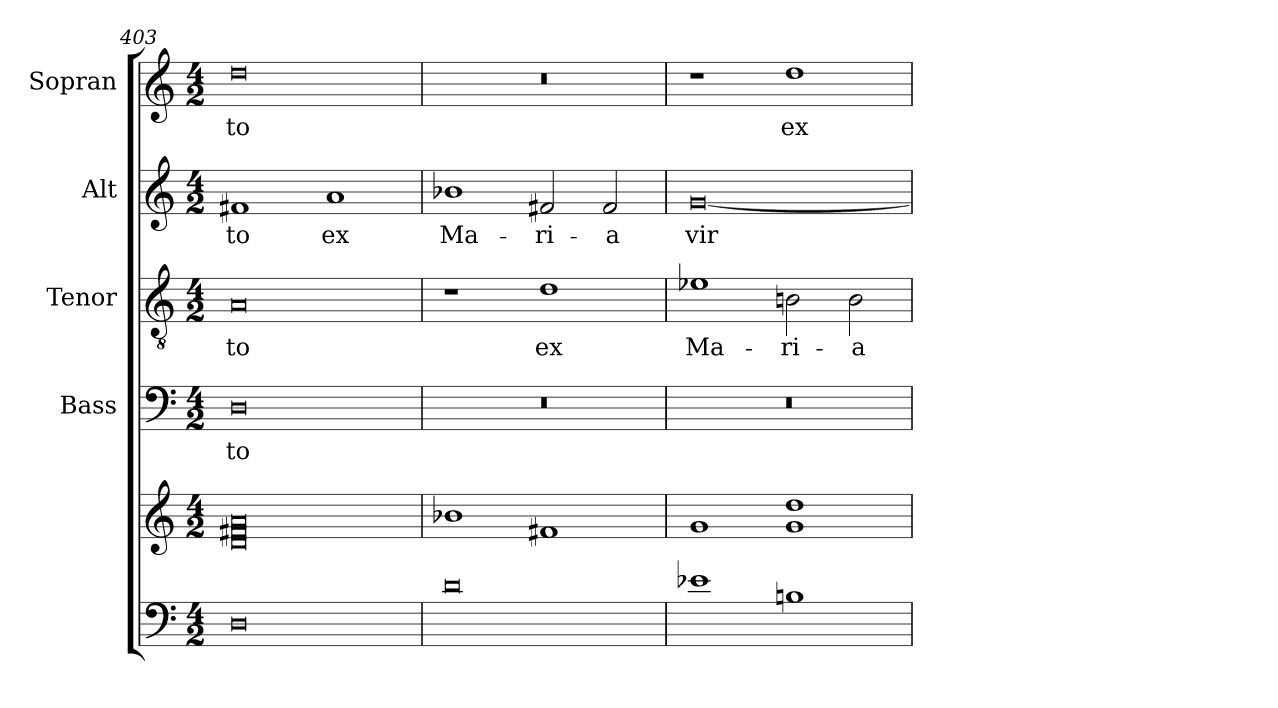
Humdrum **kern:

**kern	**kern	**kern	**text	**kern	**text	**kern	**text	**kern	**text
*part5	*part5	*part4	*part4	*part3	*part3	*part2	*part2	*part1	*part1
*staff6	*staff5	*staff4	*staff4	*staff3	*staff3	*staff2	*staff2	*staff1	*staff1
*	*	*I"Bass	*	*I"Tenor	*	*I"Alt	*	*I"Sopran	*
*	*	*I'B.	*	*I'T.	*	*I'A.	*	*I'S.	*
!!LO:LB:g=z
*clefF4	*clefG2	*clefF4	*	*clefGv2	*	*clefG2	*	*clefG2	*
*k[]	*k[]	*k[]	*	*k[]	*	*k[]	*	*k[]	*
*C:	*C:	*C:	*	*C:	*	*C:	*	*C:	*
*M4/2	*M4/2	*M4/2	*	*M4/2	*	*M4/2	*	*M4/2	*
=403	=403	=403	=403	=403	=403	=403	=403	=403	=403
!	!	!	!LO:LY:b	!	!LO:LY:b	!	!LO:LY:b	!	!LO:LY:b
0D	0d 0f#X 0a	0D	-to	0A	-to	1f#X	-to	0dd	-to
!	!	!	!	!	!	!	!LO:LY:b	!	!
.	.	.	.	.	.	1a	ex	.	.
=404	=404	=404	=404	=404	=404	=404	=404	=404	=404
!	!	!	!	!	!	!	!LO:LY:b	!	!
0d	1b-X	0r	.	1r	.	1b-X	Ma-	0r	.
!	!	!	!	!	!LO:LY:b	!	!LO:LY:b	!	!
.	1f#X	.	.	1d	ex	2f#X/	-ri-	.	.
!	!	!	!	!	!	!	!LO:LY:b	!	!
.	.	.	.	.	.	2f#/	-a	.	.
=405	=405	=405	=405	=405	=405	=405	=405	=405	=405
!	!	!	!	!	!LO:LY:b	!	!LO:LY:b	!	!
1e-X	1g	0r	.	1e-X	Ma-	[0g	vir-	1r	.
!	!	!	!	!	!LO:LY:b	!	!	!	!LO:LY:b
1Bn	1g 1dd	.	.	2Bn\	-ri-	.	.	1dd	ex
!	!	!	!	!	!LO:LY:b	!	!	!	!
.	.	.	.	2B\	-a	.	.	.	.
=	=	=	=	=	=	=	=	=	=
*-	*-	*-	*-	*-	*-	*-	*-	*-	*-
